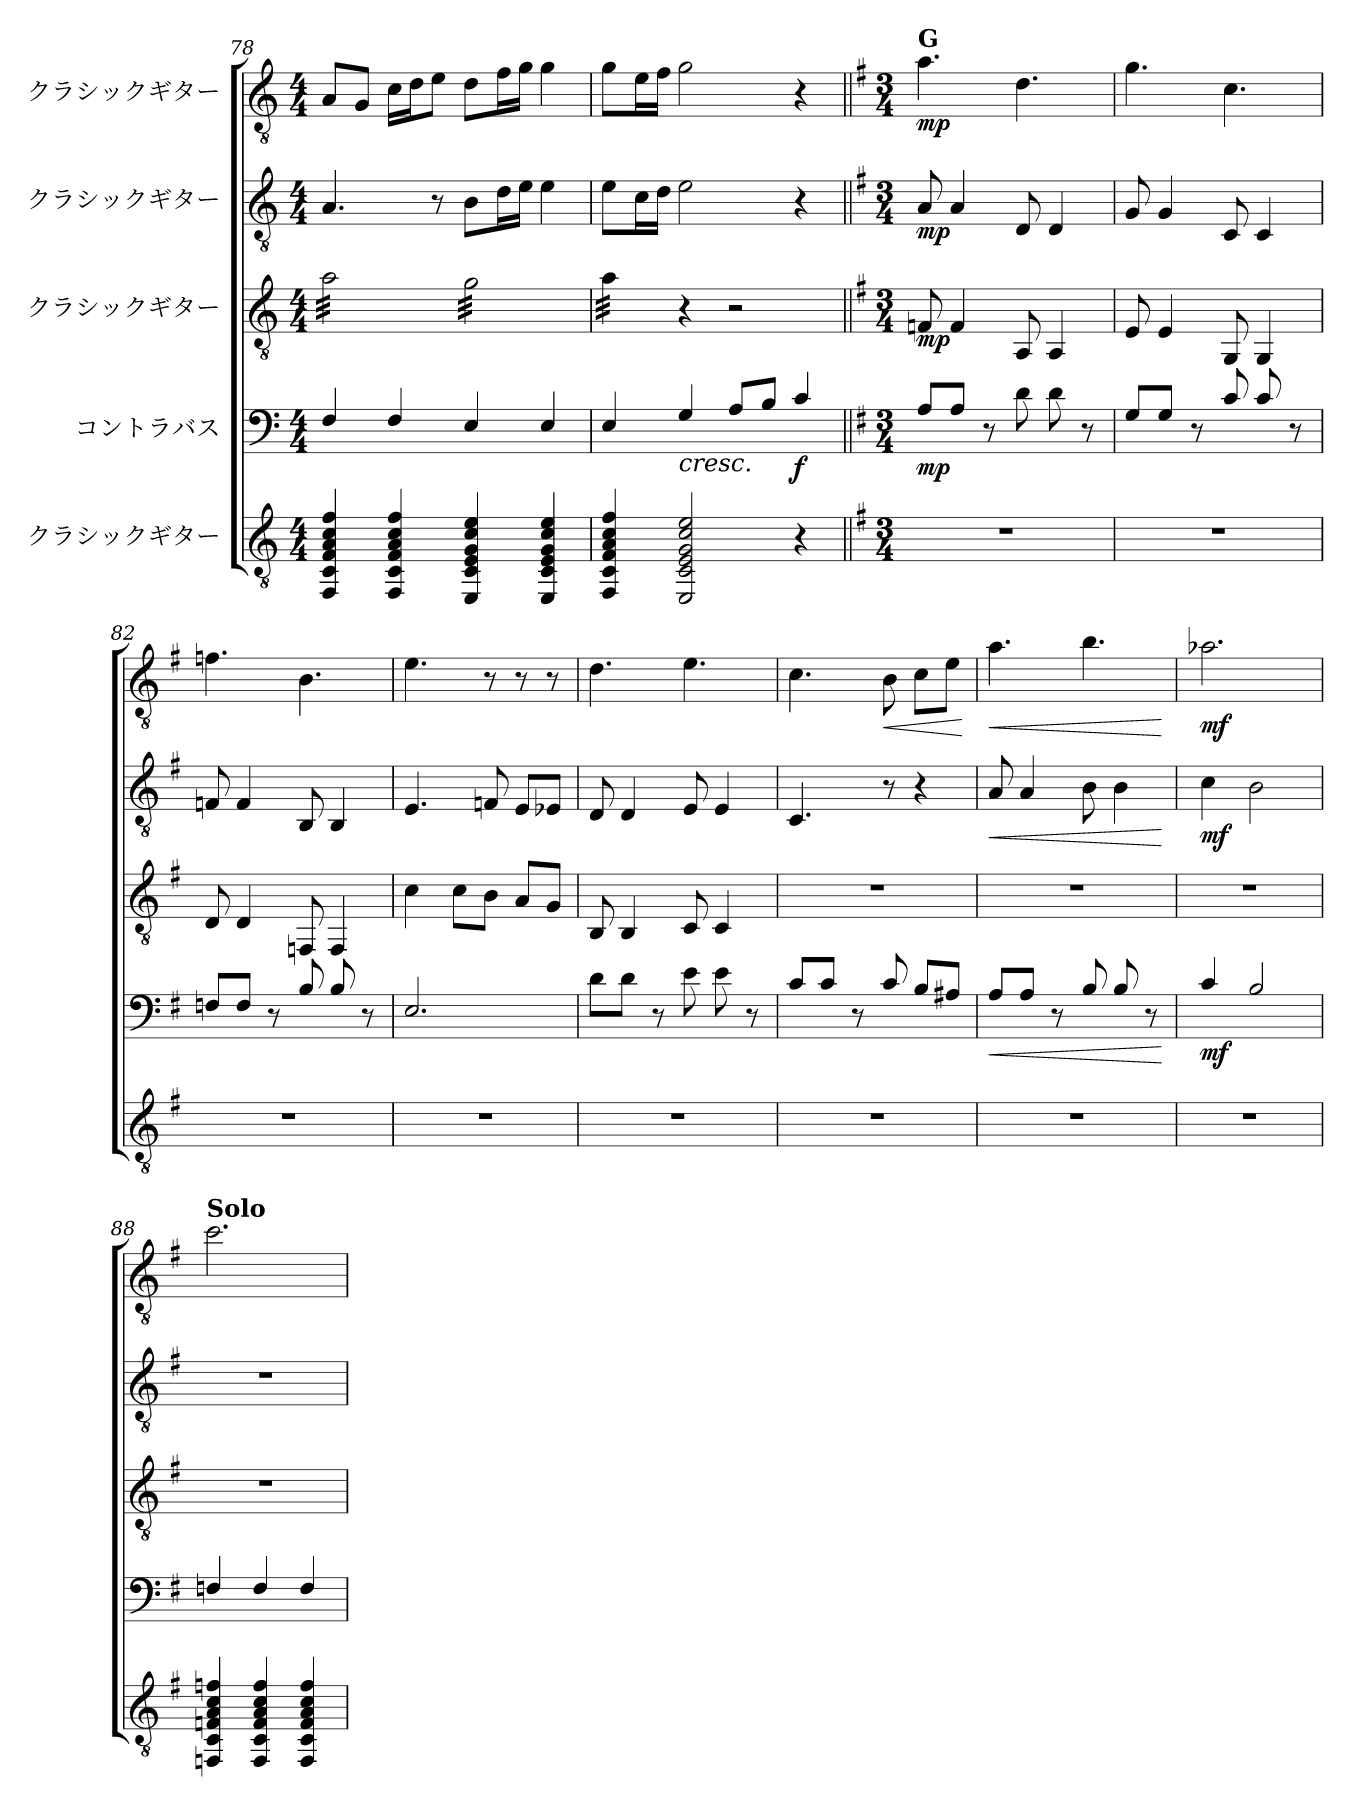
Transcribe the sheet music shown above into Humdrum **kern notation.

**kern	**kern	**dynam	**kern	**dynam	**kern	**dynam	**kern	**dynam
*part5	*part4	*part4	*part3	*part3	*part2	*part2	*part1	*part1
*staff5	*staff4	*staff4	*staff3	*staff3	*staff2	*staff2	*staff1	*staff1
*I"クラシックギター	*I"コントラバス	*	*I"クラシックギター	*	*I"クラシックギター	*	*I"クラシックギター	*
*clefGv2	*clefF4	*	*clefGv2	*	*clefGv2	*	*clefGv2	*
*	*ITrd7c12	*	*	*	*	*	*	*
*k[]	*k[]	*	*k[]	*	*k[]	*	*k[]	*
*M4/4	*M4/4	*	*M4/4	*	*M4/4	*	*M4/4	*
=78	=78	=78	=78	=78	=78	=78	=78	=78
*	*	*	*tremolo	*	*	*	*	*
4FF/ 4C/ 4F/ 4A/ 4c/ 4f/	4FF/	.	32a\LLL	.	4.A/	.	8A/L	.
.	.	.	32a\	.	.	.	.	.
.	.	.	32a\	.	.	.	.	.
.	.	.	32a\	.	.	.	.	.
.	.	.	32a\	.	.	.	8G/J	.
.	.	.	32a\	.	.	.	.	.
.	.	.	32a\	.	.	.	.	.
.	.	.	32a\	.	.	.	.	.
4FF/ 4C/ 4F/ 4A/ 4c/ 4f/	4FF/	.	32a\	.	.	.	16c\LL	.
.	.	.	32a\	.	.	.	.	.
.	.	.	32a\	.	.	.	16d\J	.
.	.	.	32a\	.	.	.	.	.
.	.	.	32a\	.	8r	.	8e\J	.
.	.	.	32a\	.	.	.	.	.
.	.	.	32a\	.	.	.	.	.
.	.	.	32a\JJJ	.	.	.	.	.
4EE/ 4C/ 4E/ 4G/ 4c/ 4e/	4EE/	.	32g\LLL	.	8B\L	.	8d\L	.
.	.	.	32g\	.	.	.	.	.
.	.	.	32g\	.	.	.	.	.
.	.	.	32g\	.	.	.	.	.
.	.	.	32g\	.	16d\L	.	16f\L	.
.	.	.	32g\	.	.	.	.	.
.	.	.	32g\	.	16e\JJ	.	16g\JJ	.
.	.	.	32g\	.	.	.	.	.
4EE/ 4C/ 4E/ 4G/ 4c/ 4e/	4EE/	.	32g\	.	4e\	.	4g\	.
.	.	.	32g\	.	.	.	.	.
.	.	.	32g\	.	.	.	.	.
.	.	.	32g\	.	.	.	.	.
.	.	.	32g\	.	.	.	.	.
.	.	.	32g\	.	.	.	.	.
.	.	.	32g\	.	.	.	.	.
.	.	.	32g\JJJ	.	.	.	.	.
=79	=79	=79	=79	=79	=79	=79	=79	=79
4FF/ 4C/ 4F/ 4A/ 4c/ 4f/	4EE/	.	32a\LLL	.	8e\L	.	8g\L	.
.	.	.	32a\	.	.	.	.	.
.	.	.	32a\	.	.	.	.	.
.	.	.	32a\	.	.	.	.	.
.	.	.	32a\	.	16c\L	.	16e\L	.
.	.	.	32a\	.	.	.	.	.
.	.	.	32a\	.	16d\JJ	.	16f\JJ	.
.	.	.	32a\JJJ	.	.	.	.	.
*	*	*	*Xtremolo	*	*	*	*	*
!	!	!LO:HP:b	!	!	!	!	!	!
2EE/ 2C/ 2E/ 2G/ 2c/ 2e/	4GG/	<	4r	.	2e\	.	2g\	.
.	8AA/L	.	2r	.	.	.	.	.
.	8BB/J	.	.	.	.	.	.	.
!	!	!LO:DY:b	!	!	!	!	!	!
4r	4C/	f	.	.	4r	.	4r	.
.	.	[	.	.	.	.	.	.
=80||	=80||	=80||	=80||	=80||	=80||	=80||	=80||	=80||
*k[f#]	*k[f#]	*	*k[f#]	*	*k[f#]	*	*k[f#]	*
*M3/4	*M3/4	*	*M3/4	*	*M3/4	*	*M3/4	*
!	!	!	!	!	!	!	!LO:TX:a:B:t=G	!
!	!	!LO:DY:b	!	!LO:DY:b	!	!LO:DY:b	!	!LO:DY:b
2.r	8AA/L	mp	8Fn/	mp	8A/	mp	4.a\	mp
.	8AA/J	.	4F/	.	4A/	.	.	.
.	8r	.	.	.	.	.	.	.
.	8D\	.	8AA/	.	8D/	.	4.d\	.
.	8D\	.	4AA/	.	4D/	.	.	.
.	8r	.	.	.	.	.	.	.
=81	=81	=81	=81	=81	=81	=81	=81	=81
2.r	8GG/L	.	8E/	.	8G/	.	4.g\	.
.	8GG/J	.	4E/	.	4G/	.	.	.
.	8r	.	.	.	.	.	.	.
.	8C/	.	8GG/	.	8C/	.	4.c\	.
.	8C/	.	4GG/	.	4C/	.	.	.
.	8r	.	.	.	.	.	.	.
!!LO:LB:g=z
=82	=82	=82	=82	=82	=82	=82	=82	=82
2.r	8FFn/L	.	8D/	.	8Fn/	.	4.fn\	.
.	8FF/J	.	4D/	.	4F/	.	.	.
.	8r	.	.	.	.	.	.	.
.	8BB/	.	8FFn/	.	8BB/	.	4.B\	.
.	8BB/	.	4FF/	.	4BB/	.	.	.
.	8r	.	.	.	.	.	.	.
=83	=83	=83	=83	=83	=83	=83	=83	=83
2.r	2.EE/	.	4c\	.	4.E/	.	4.e\	.
.	.	.	8c\L	.	.	.	.	.
.	.	.	8B\J	.	8Fn/	.	8r	.
.	.	.	8A/L	.	8E/L	.	8r	.
.	.	.	8G/J	.	8E-X/J	.	8r	.
=84	=84	=84	=84	=84	=84	=84	=84	=84
2.r	8D\L	.	8BB/	.	8D/	.	4.d\	.
.	8D\J	.	4BB/	.	4D/	.	.	.
.	8r	.	.	.	.	.	.	.
.	8E\	.	8C/	.	8E/	.	4.e\	.
.	8E\	.	4C/	.	4E/	.	.	.
.	8r	.	.	.	.	.	.	.
=85	=85	=85	=85	=85	=85	=85	=85	=85
2.r	8C/L	.	2.r	.	4.C/	.	4.c\	.
.	8C/J	.	.	.	.	.	.	.
.	8r	.	.	.	.	.	.	.
!	!	!	!	!	!	!	!	!LO:HP:b
.	8C/	.	.	.	8r	.	8B\	<
.	8BB/L	.	.	.	4r	.	8c\L	.
.	8AA#X/J	.	.	.	.	.	8e\J	.
.	.	.	.	.	.	.	.	[
=86	=86	=86	=86	=86	=86	=86	=86	=86
!	!	!LO:HP:b	!	!	!	!LO:HP:b	!	!LO:HP:b
2.r	8AA/L	<	2.r	.	8A/	<	4.a\	<
.	8AA/J	.	.	.	4A/	.	.	.
.	8r	.	.	.	.	.	.	.
.	8BB/	.	.	.	8B\	.	4.b\	.
.	8BB/	.	.	.	4B\	.	.	.
.	8r	.	.	.	.	.	.	.
.	.	[	.	.	.	[	.	[
=87	=87	=87	=87	=87	=87	=87	=87	=87
!	!	!LO:DY:b	!	!	!	!LO:DY:b	!	!LO:DY:b
2.r	4C/	mf	2.r	.	4c\	mf	2.a-X\	mf
.	2BB/	.	.	.	2B\	.	.	.
=88	=88	=88	=88	=88	=88	=88	=88	=88
!	!	!	!	!	!	!	!LO:TX:a:B:t=Solo	!
4FFn/ 4C/ 4Fn/ 4A/ 4c/ 4fn/	4FFn/	.	2.r	.	2.r	.	2.cc\	.
4FF/ 4C/ 4F/ 4A/ 4c/ 4f/	4FF/	.	.	.	.	.	.	.
4FF/ 4C/ 4F/ 4A/ 4c/ 4f/	4FF/	.	.	.	.	.	.	.
=	=	=	=	=	=	=	=	=
*-	*-	*-	*-	*-	*-	*-	*-	*-
